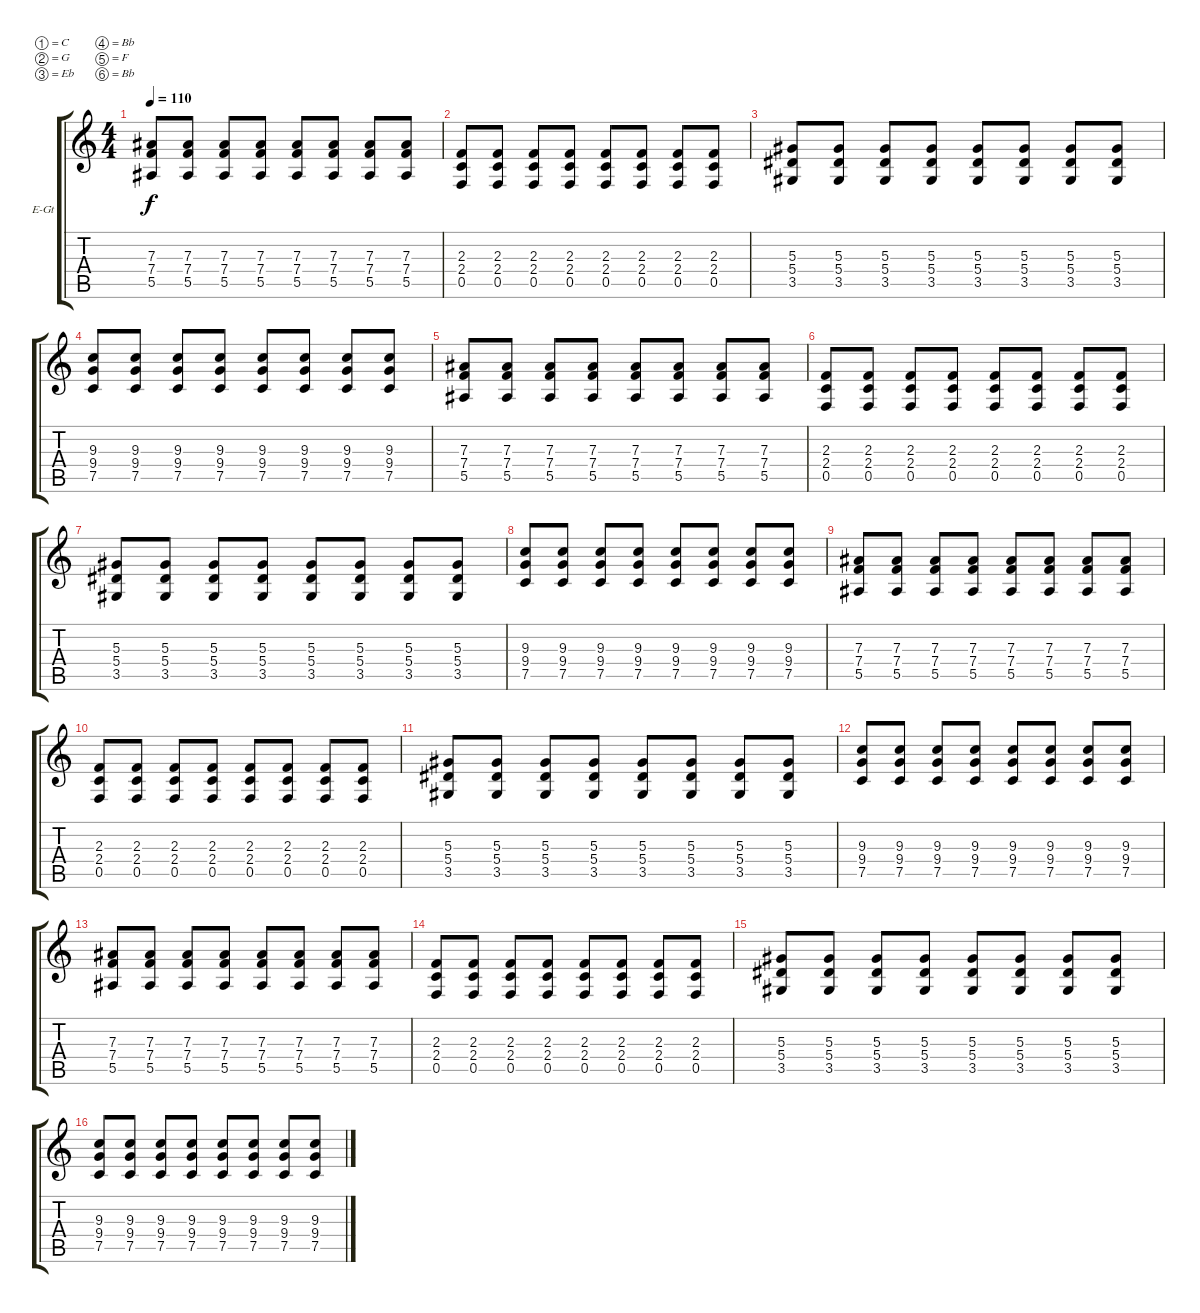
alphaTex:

\defaultSystemsLayout 4
\bracketExtendMode groupsimilarinstruments
\firstSystemTrackNameOrientation horizontal
\otherSystemsTrackNameOrientation horizontal
\track ("Rhythm Distortion 2" "E-Gt") {instrument distortionguitar}
\staff {score tabs}
\tuning (C4 G3 Eb3 Bb2 F2 Bb1)
\ts (4 4)
\tempo 110
\clef g2
\scale
0.333333
\ks c
(7.3 7.4 5.5).8{dy f} (7.3 7.4 5.5).8 (7.3 7.4 5.5).8 (7.3 7.4 5.5).8 (7.3 7.4 5.5).8 (7.3 7.4 5.5).8 (7.3 7.4 5.5).8 (7.3 7.4 5.5).8 |
\scale
0.333333 (2.3 2.4 0.5).8 (2.3 2.4 0.5).8 (2.3 2.4 0.5).8 (2.3 2.4 0.5).8 (2.3 2.4 0.5).8 (2.3 2.4 0.5).8 (2.3 2.4 0.5).8 (2.3 2.4 0.5).8 |
\scale
0.333333 (5.3 5.4 3.5).8 (5.3 5.4 3.5).8 (5.3 5.4 3.5).8 (5.3 5.4 3.5).8 (5.3 5.4 3.5).8 (5.3 5.4 3.5).8 (5.3 5.4 3.5).8 (5.3 5.4 3.5).8 |
\scale
0.333333 (9.3 9.4 7.5).8 (9.3 9.4 7.5).8 (9.3 9.4 7.5).8 (9.3 9.4 7.5).8 (9.3 9.4 7.5).8 (9.3 9.4 7.5).8 (9.3 9.4 7.5).8 (9.3 9.4 7.5).8 |
\scale
0.333333 (7.3 7.4 5.5).8 (7.3 7.4 5.5).8 (7.3 7.4 5.5).8 (7.3 7.4 5.5).8 (7.3 7.4 5.5).8 (7.3 7.4 5.5).8 (7.3 7.4 5.5).8 (7.3 7.4 5.5).8 |
\scale
0.333333 (2.3 2.4 0.5).8 (2.3 2.4 0.5).8 (2.3 2.4 0.5).8 (2.3 2.4 0.5).8 (2.3 2.4 0.5).8 (2.3 2.4 0.5).8 (2.3 2.4 0.5).8 (2.3 2.4 0.5).8 |
\scale
0.333333 (5.3 5.4 3.5).8 (5.3 5.4 3.5).8 (5.3 5.4 3.5).8 (5.3 5.4 3.5).8 (5.3 5.4 3.5).8 (5.3 5.4 3.5).8 (5.3 5.4 3.5).8 (5.3 5.4 3.5).8 |
\scale
0.333333 (9.3 9.4 7.5).8 (9.3 9.4 7.5).8 (9.3 9.4 7.5).8 (9.3 9.4 7.5).8 (9.3 9.4 7.5).8 (9.3 9.4 7.5).8 (9.3 9.4 7.5).8 (9.3 9.4 7.5).8 |
\scale
0.333333 (7.3 7.4 5.5).8 (7.3 7.4 5.5).8 (7.3 7.4 5.5).8 (7.3 7.4 5.5).8 (7.3 7.4 5.5).8 (7.3 7.4 5.5).8 (7.3 7.4 5.5).8 (7.3 7.4 5.5).8 |
\scale
0.333333 (2.3 2.4 0.5).8 (2.3 2.4 0.5).8 (2.3 2.4 0.5).8 (2.3 2.4 0.5).8 (2.3 2.4 0.5).8 (2.3 2.4 0.5).8 (2.3 2.4 0.5).8 (2.3 2.4 0.5).8 |
\scale
0.333333 (5.3 5.4 3.5).8 (5.3 5.4 3.5).8 (5.3 5.4 3.5).8 (5.3 5.4 3.5).8 (5.3 5.4 3.5).8 (5.3 5.4 3.5).8 (5.3 5.4 3.5).8 (5.3 5.4 3.5).8 |
\scale
0.333333 (9.3 9.4 7.5).8 (9.3 9.4 7.5).8 (9.3 9.4 7.5).8 (9.3 9.4 7.5).8 (9.3 9.4 7.5).8 (9.3 9.4 7.5).8 (9.3 9.4 7.5).8 (9.3 9.4 7.5).8 |
\scale
0.333333 (7.3 7.4 5.5).8 (7.3 7.4 5.5).8 (7.3 7.4 5.5).8 (7.3 7.4 5.5).8 (7.3 7.4 5.5).8 (7.3 7.4 5.5).8 (7.3 7.4 5.5).8 (7.3 7.4 5.5).8 |
\scale
0.333333 (2.3 2.4 0.5).8 (2.3 2.4 0.5).8 (2.3 2.4 0.5).8 (2.3 2.4 0.5).8 (2.3 2.4 0.5).8 (2.3 2.4 0.5).8 (2.3 2.4 0.5).8 (2.3 2.4 0.5).8 |
\scale
0.333333 (5.3 5.4 3.5).8 (5.3 5.4 3.5).8 (5.3 5.4 3.5).8 (5.3 5.4 3.5).8 (5.3 5.4 3.5).8 (5.3 5.4 3.5).8 (5.3 5.4 3.5).8 (5.3 5.4 3.5).8 |
\scale
0.333333 (9.3 9.4 7.5).8 (9.3 9.4 7.5).8 (9.3 9.4 7.5).8 (9.3 9.4 7.5).8 (9.3 9.4 7.5).8 (9.3 9.4 7.5).8 (9.3 9.4 7.5).8 (9.3 9.4 7.5).8
